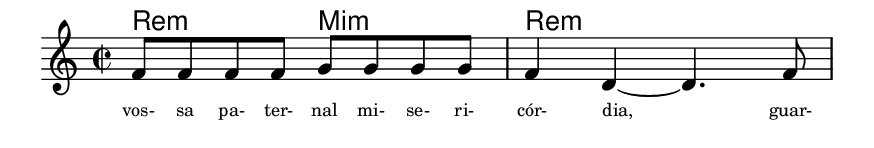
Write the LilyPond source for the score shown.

\version "2.20.0"
#(set! paper-alist (cons '("linha" . (cons (* 148 mm) (* 25 mm))) paper-alist))

\paper {
  #(set-paper-size "linha")
  ragged-right = ##f
}

\language "portugues"


harmonia = \chordmode {
%harmonia
  re2:m mi:m re1:m
%/harmonia
}
melodia = \fixed do' {
    \key do \major
    \time 2/2
%recitação
  fa8 fa fa fa sol sol sol sol
  fa4 re~ re4. fa8
%/recitação
}
letra = \lyricmode {
    \teeny
    vos- sa pa- ter- nal mi- se- ri- cór- dia,
    guar-
    %\tweak self-alignment-X #-1 \markup{\bold{dei}-me por pie-}
    %\tweak self-alignment-X #-1 \markup{\bold{da}de e escu-}
    %\tweak self-alignment-X #-1 \markup{\bold{tai} minha ora-}
    %\tweak self-alignment-X #-1 \markup{\bold{ção!}}
}

\book {
  \paper {
      indent = 0\mm
      scoreTitleMarkup = \markup {
          %\with-color #red
          \fromproperty #'header:piece
      }
  }
  \header {
    %piece = "Ant. 1"
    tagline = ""
  }
  \score {
    <<
      \new ChordNames {
        \set chordChanges = ##t
		\set noChordSymbol = ""
        \harmonia
      }
      \new Voice = "canto" { \melodia }
      \new Lyrics \lyricsto "canto" \letra
    >>
  }
}
